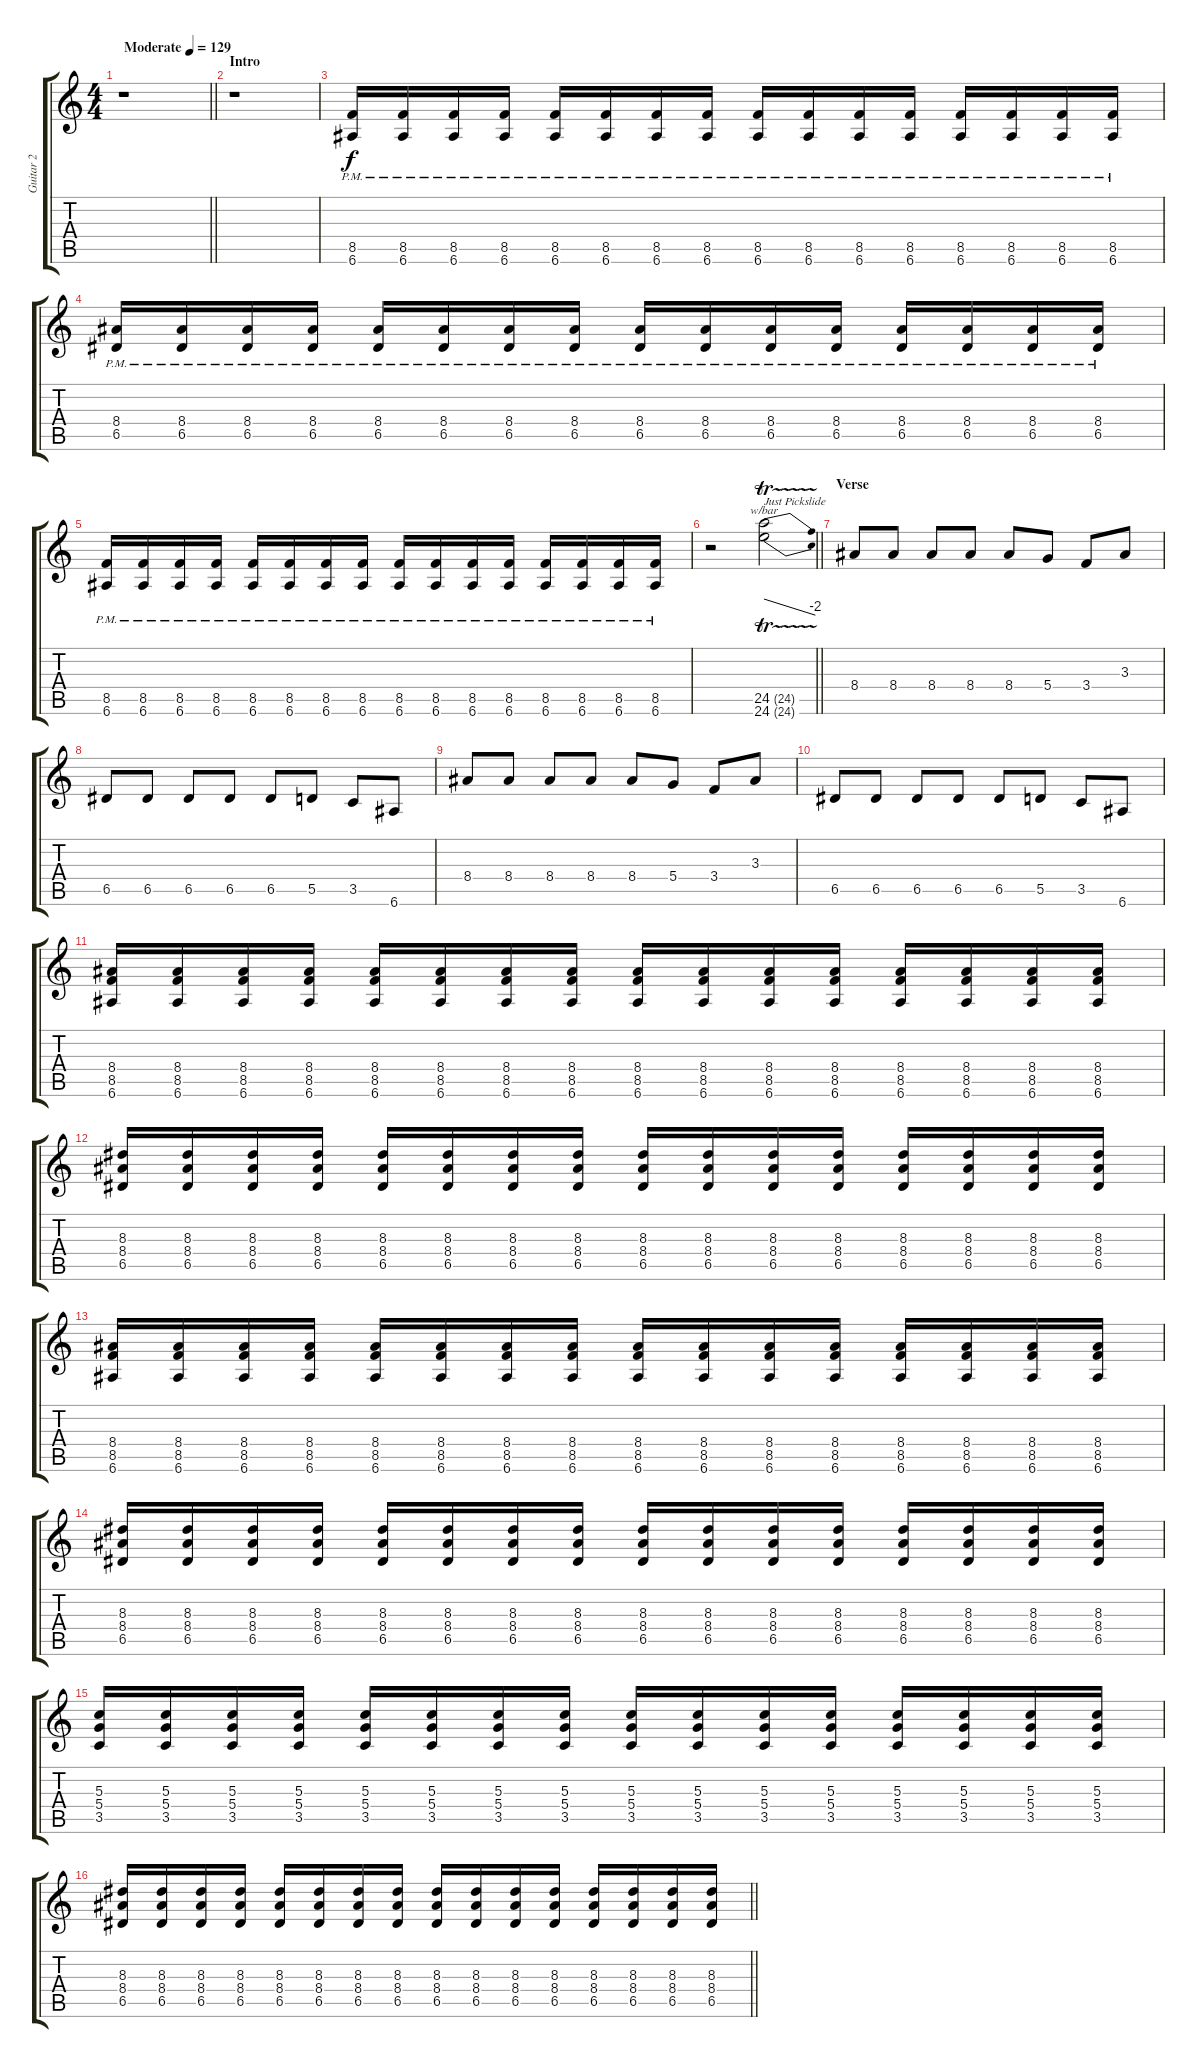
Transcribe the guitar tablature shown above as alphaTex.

\track ("Guitar 2" "Guitar 2") {instrument overdrivenguitar}
\staff {score tabs}
\tuning (E4 B3 G3 D3 A2 E2) {hide}
\ts (4 4)
\tempo (129 "Moderate")
\clef g2
\barLineRight lightlight
\ks c
r.1{dy f instrument overdrivenguitar} |
\section ("" "Intro")
r.1 |
(8.5{pm} 6.6{pm}).16 (8.5{pm} 6.6{pm}).16 (8.5{pm} 6.6{pm}).16 (8.5{pm} 6.6{pm}).16 (8.5{pm} 6.6{pm}).16 (8.5{pm} 6.6{pm}).16 (8.5{pm} 6.6{pm}).16 (8.5{pm} 6.6{pm}).16 (8.5{pm} 6.6{pm}).16 (8.5{pm} 6.6{pm}).16 (8.5{pm} 6.6{pm}).16 (8.5{pm} 6.6{pm}).16 (8.5{pm} 6.6{pm}).16 (8.5{pm} 6.6{pm}).16 (8.5{pm} 6.6{pm}).16 (8.5{pm} 6.6{pm}).16 |
(8.4{pm} 6.5{pm}).16 (8.4{pm} 6.5{pm}).16 (8.4{pm} 6.5{pm}).16 (8.4{pm} 6.5{pm}).16 (8.4{pm} 6.5{pm}).16 (8.4{pm} 6.5{pm}).16 (8.4{pm} 6.5{pm}).16 (8.4{pm} 6.5{pm}).16 (8.4{pm} 6.5{pm}).16 (8.4{pm} 6.5{pm}).16 (8.4{pm} 6.5{pm}).16 (8.4{pm} 6.5{pm}).16 (8.4{pm} 6.5{pm}).16 (8.4{pm} 6.5{pm}).16 (8.4{pm} 6.5{pm}).16 (8.4{pm} 6.5{pm}).16 |
(8.5{pm} 6.6{pm}).16 (8.5{pm} 6.6{pm}).16 (8.5{pm} 6.6{pm}).16 (8.5{pm} 6.6{pm}).16 (8.5{pm} 6.6{pm}).16 (8.5{pm} 6.6{pm}).16 (8.5{pm} 6.6{pm}).16 (8.5{pm} 6.6{pm}).16 (8.5{pm} 6.6{pm}).16 (8.5{pm} 6.6{pm}).16 (8.5{pm} 6.6{pm}).16 (8.5{pm} 6.6{pm}).16 (8.5{pm} 6.6{pm}).16 (8.5{pm} 6.6{pm}).16 (8.5{pm} 6.6{pm}).16 (8.5{pm} 6.6{pm}).16 |
\barLineRight lightlight
r.2 (24.5{tr (24 16)} 24.6{tr (24 16)}).2{tbe (dive default 0 0 60 -8) txt "Just Pickslide"} |
\section ("" "Verse")
8.4.8 8.4.8 8.4.8 8.4.8 8.4.8 5.4.8 3.4.8 3.3.8 |
6.5.8 6.5.8 6.5.8 6.5.8 6.5.8 5.5.8 3.5.8 6.6.8 |
8.4.8 8.4.8 8.4.8 8.4.8 8.4.8 5.4.8 3.4.8 3.3.8 |
6.5.8 6.5.8 6.5.8 6.5.8 6.5.8 5.5.8 3.5.8 6.6.8 |
(8.4 8.5 6.6).16 (8.4 8.5 6.6).16 (8.4 8.5 6.6).16 (8.4 8.5 6.6).16 (8.4 8.5 6.6).16 (8.4 8.5 6.6).16 (8.4 8.5 6.6).16 (8.4 8.5 6.6).16 (8.4 8.5 6.6).16 (8.4 8.5 6.6).16 (8.4 8.5 6.6).16 (8.4 8.5 6.6).16 (8.4 8.5 6.6).16 (8.4 8.5 6.6).16 (8.4 8.5 6.6).16 (8.4 8.5 6.6).16 |
(8.3 8.4 6.5).16 (8.3 8.4 6.5).16 (8.3 8.4 6.5).16 (8.3 8.4 6.5).16 (8.3 8.4 6.5).16 (8.3 8.4 6.5).16 (8.3 8.4 6.5).16 (8.3 8.4 6.5).16 (8.3 8.4 6.5).16 (8.3 8.4 6.5).16 (8.3 8.4 6.5).16 (8.3 8.4 6.5).16 (8.3 8.4 6.5).16 (8.3 8.4 6.5).16 (8.3 8.4 6.5).16 (8.3 8.4 6.5).16 |
(8.4 8.5 6.6).16 (8.4 8.5 6.6).16 (8.4 8.5 6.6).16 (8.4 8.5 6.6).16 (8.4 8.5 6.6).16 (8.4 8.5 6.6).16 (8.4 8.5 6.6).16 (8.4 8.5 6.6).16 (8.4 8.5 6.6).16 (8.4 8.5 6.6).16 (8.4 8.5 6.6).16 (8.4 8.5 6.6).16 (8.4 8.5 6.6).16 (8.4 8.5 6.6).16 (8.4 8.5 6.6).16 (8.4 8.5 6.6).16 |
(8.3 8.4 6.5).16 (8.3 8.4 6.5).16 (8.3 8.4 6.5).16 (8.3 8.4 6.5).16 (8.3 8.4 6.5).16 (8.3 8.4 6.5).16 (8.3 8.4 6.5).16 (8.3 8.4 6.5).16 (8.3 8.4 6.5).16 (8.3 8.4 6.5).16 (8.3 8.4 6.5).16 (8.3 8.4 6.5).16 (8.3 8.4 6.5).16 (8.3 8.4 6.5).16 (8.3 8.4 6.5).16 (8.3 8.4 6.5).16 |
(5.3 5.4 3.5).16 (5.3 5.4 3.5).16 (5.3 5.4 3.5).16 (5.3 5.4 3.5).16 (5.3 5.4 3.5).16 (5.3 5.4 3.5).16 (5.3 5.4 3.5).16 (5.3 5.4 3.5).16 (5.3 5.4 3.5).16 (5.3 5.4 3.5).16 (5.3 5.4 3.5).16 (5.3 5.4 3.5).16 (5.3 5.4 3.5).16 (5.3 5.4 3.5).16 (5.3 5.4 3.5).16 (5.3 5.4 3.5).16 |
\barLineRight lightlight
(8.3 8.4 6.5).16 (8.3 8.4 6.5).16 (8.3 8.4 6.5).16 (8.3 8.4 6.5).16 (8.3 8.4 6.5).16 (8.3 8.4 6.5).16 (8.3 8.4 6.5).16 (8.3 8.4 6.5).16 (8.3 8.4 6.5).16 (8.3 8.4 6.5).16 (8.3 8.4 6.5).16 (8.3 8.4 6.5).16 (8.3 8.4 6.5).16 (8.3 8.4 6.5).16 (8.3 8.4 6.5).16 (8.3 8.4 6.5).16
